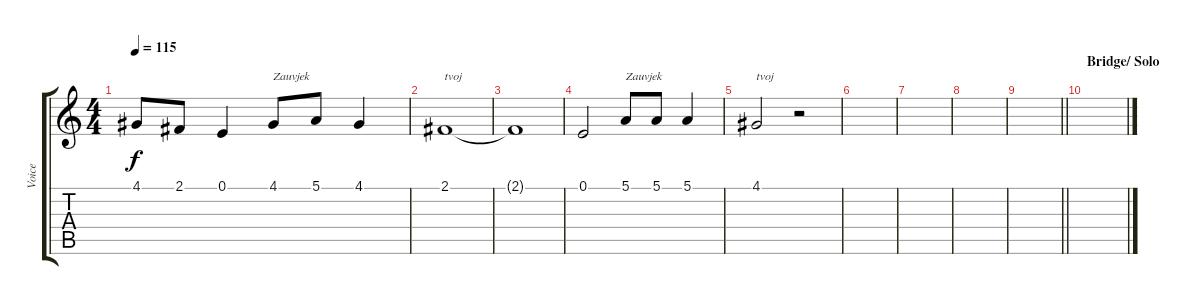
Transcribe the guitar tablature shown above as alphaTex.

\track ("Voice" "Voice") {instrument tenorsax}
\staff {score tabs}
\tuning (E4 B3 G3 D3 A2 E2) {hide}
\ts (4 4)
\tempo 115
\clef g2
\ks c
4.1{t}.8{dy f} 2.1.8 0.1.4 4.1.8{txt "Zauvjek"} 5.1.8 4.1.4 |
2.1.1{txt "tvoj"} |
2.1{t}.1 |
0.1.2 5.1.8{txt "Zauvjek"} 5.1.8 5.1.4 |
4.1.2{txt "tvoj"} r.2 |
|
|
|
\barLineRight lightlight
|
\section ("" "Bridge/ Solo")
